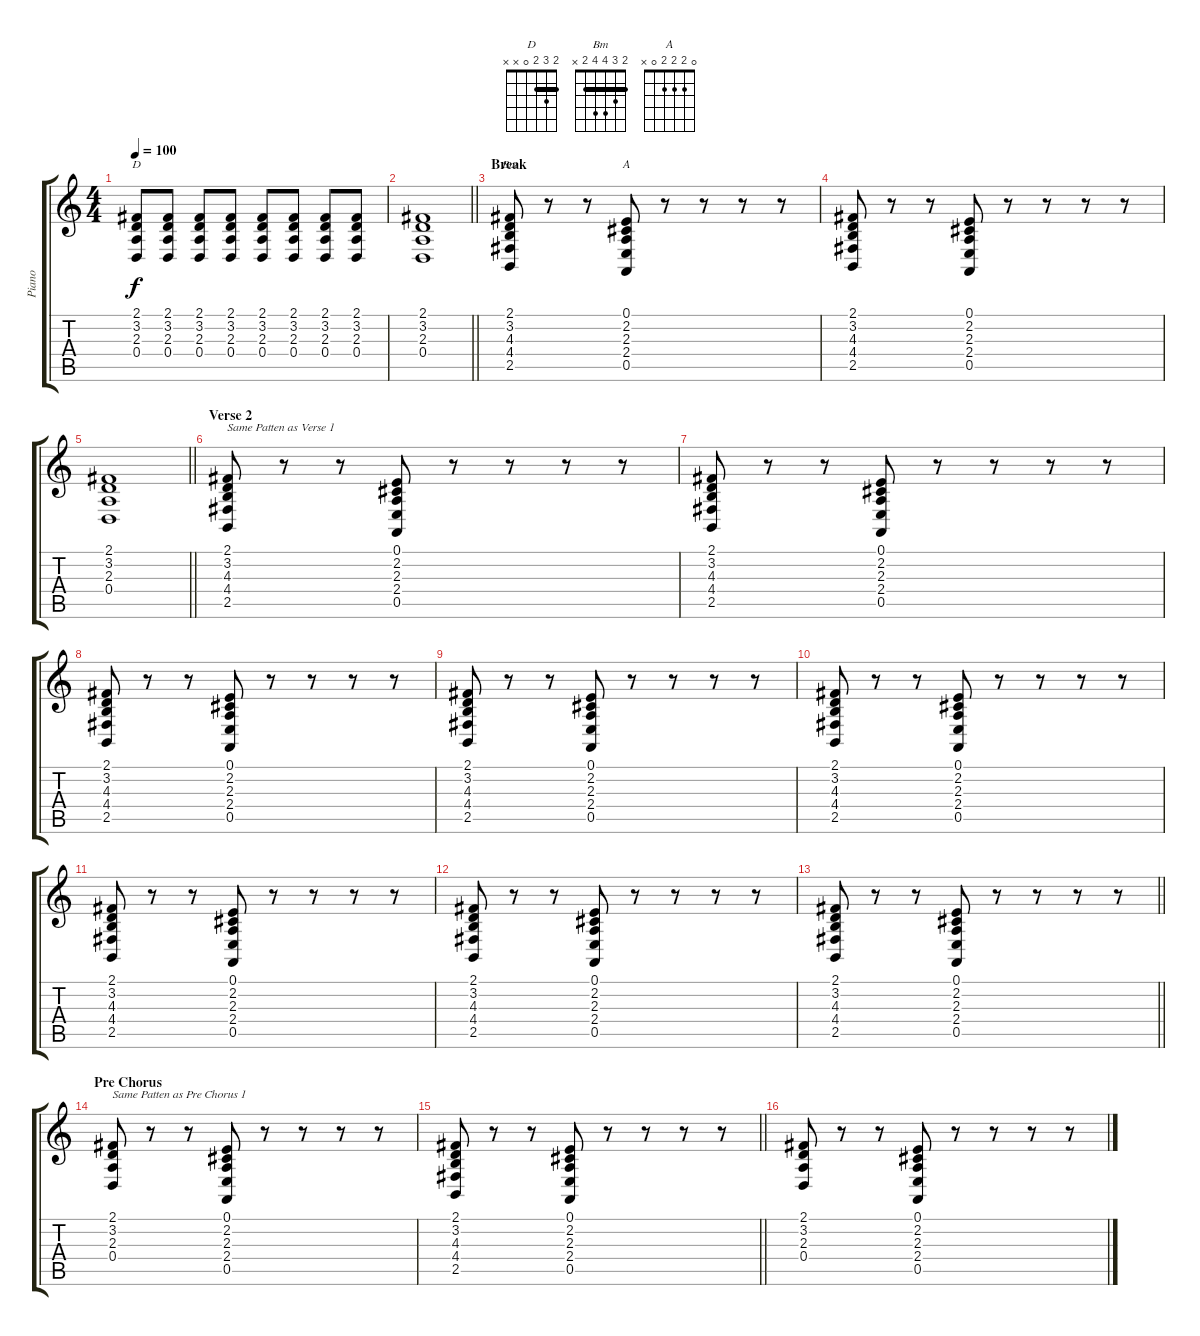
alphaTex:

\track ("Piano" "Piano") {instrument acousticgrandpiano}
\staff {score tabs}
\tuning (E4 B3 G3 D3 A2 E2) {hide}
\chord ("D" 2 3 2 0 x x) {barre 2}
\chord ("Bm" 2 3 4 4 2 x) {barre 2}
\chord ("A" 0 2 2 2 0 x)
\ts (4 4)
\tempo 100
\clef g2
\ks c
(2.1 3.2 2.3 0.4).8{ch "D" dy f} (2.1 3.2 2.3 0.4).8 (2.1 3.2 2.3 0.4).8 (2.1 3.2 2.3 0.4).8 (2.1 3.2 2.3 0.4).8 (2.1 3.2 2.3 0.4).8 (2.1 3.2 2.3 0.4).8 (2.1 3.2 2.3 0.4).8 |
\barLineRight lightlight
(2.1 3.2 2.3 0.4).1 |
\section ("" "Break")
(2.1 3.2 4.3 4.4 2.5).8{ch "Bm"} r.8 r.8 (0.1 2.2 2.3 2.4 0.5).8{ch "A"} r.8 r.8 r.8 r.8 |
(2.1 3.2 4.3 4.4 2.5).8 r.8 r.8 (0.1 2.2 2.3 2.4 0.5).8 r.8 r.8 r.8 r.8 |
\barLineRight lightlight
(2.1 3.2 2.3 0.4).1 |
\section ("" "Verse 2")
(2.1 3.2 4.3 4.4 2.5).8{txt "Same Patten as Verse 1"} r.8 r.8 (0.1 2.2 2.3 2.4 0.5).8 r.8 r.8 r.8 r.8 |
(2.1 3.2 4.3 4.4 2.5).8 r.8 r.8 (0.1 2.2 2.3 2.4 0.5).8 r.8 r.8 r.8 r.8 |
(2.1 3.2 4.3 4.4 2.5).8 r.8 r.8 (0.1 2.2 2.3 2.4 0.5).8 r.8 r.8 r.8 r.8 |
(2.1 3.2 4.3 4.4 2.5).8 r.8 r.8 (0.1 2.2 2.3 2.4 0.5).8 r.8 r.8 r.8 r.8 |
(2.1 3.2 4.3 4.4 2.5).8 r.8 r.8 (0.1 2.2 2.3 2.4 0.5).8 r.8 r.8 r.8 r.8 |
(2.1 3.2 4.3 4.4 2.5).8 r.8 r.8 (0.1 2.2 2.3 2.4 0.5).8 r.8 r.8 r.8 r.8 |
(2.1 3.2 4.3 4.4 2.5).8 r.8 r.8 (0.1 2.2 2.3 2.4 0.5).8 r.8 r.8 r.8 r.8 |
\barLineRight lightlight
(2.1 3.2 4.3 4.4 2.5).8 r.8 r.8 (0.1 2.2 2.3 2.4 0.5).8 r.8 r.8 r.8 r.8 |
\section ("" "Pre Chorus")
(2.1 3.2 2.3 0.4).8{txt "Same Patten as Pre Chorus 1"} r.8 r.8 (0.1 2.2 2.3 2.4 0.5).8 r.8 r.8 r.8 r.8 |
\barLineRight lightlight
(2.1 3.2 4.3 4.4 2.5).8 r.8 r.8 (0.1 2.2 2.3 2.4 0.5).8 r.8 r.8 r.8 r.8 |
(2.1 3.2 2.3 0.4).8 r.8 r.8 (0.1 2.2 2.3 2.4 0.5).8 r.8 r.8 r.8 r.8
